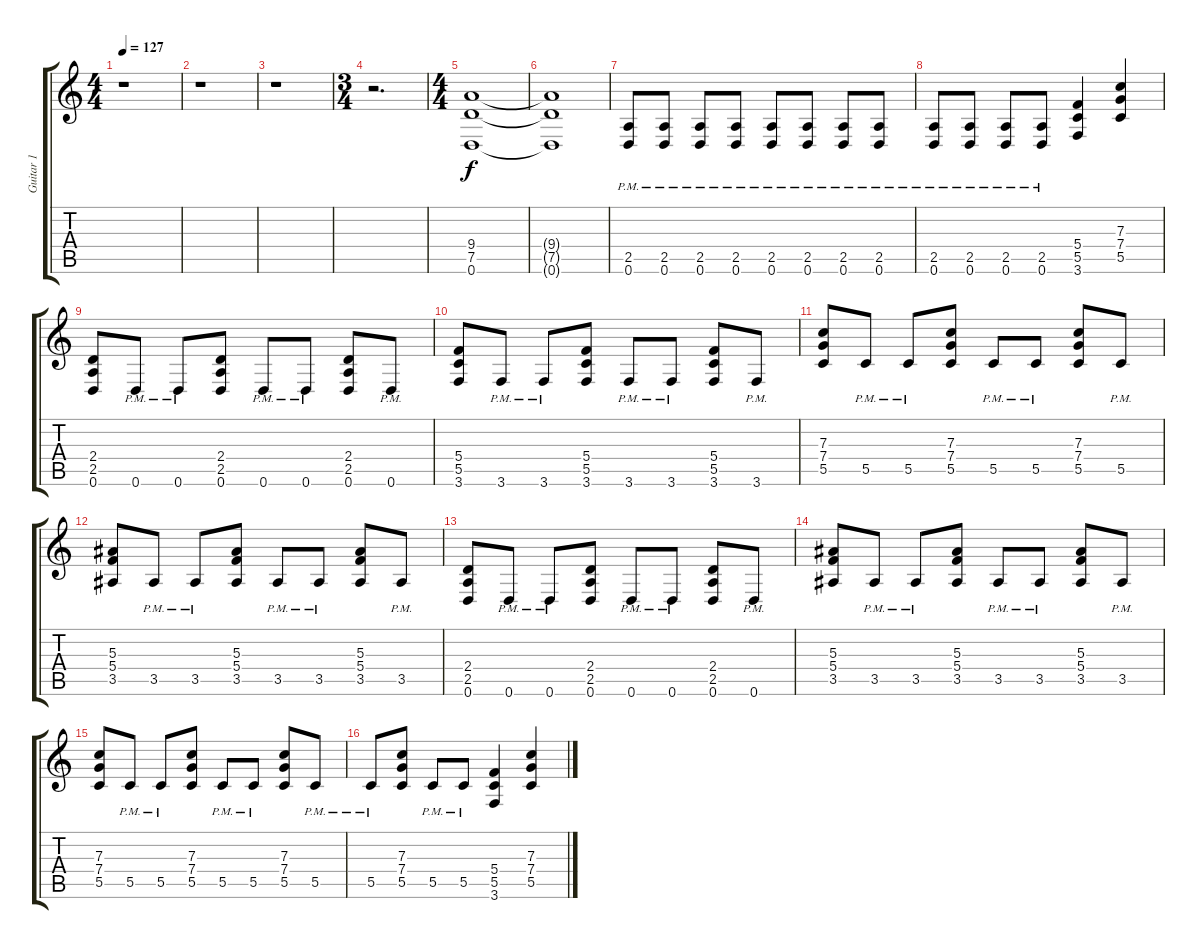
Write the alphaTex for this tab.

\track ("Guitar 1" "Guitar 1") {instrument overdrivenguitar}
\staff {score tabs}
\tuning (D4 A3 F3 C3 G2 D2) {hide}
\ts (4 4)
\tempo 127
\clef g2
\ks c
r.1{dy f} |
r.1 |
r.1 |
\ts (3 4)
r.2{d} |
\ts (4 4)
(9.4 7.5 0.6).1 |
(9.4{t} 7.5{t} 0.6{t}).1 |
(2.5{pm} 0.6{pm}).8 (2.5 0.6{pm}).8 (2.5 0.6{pm}).8 (2.5 0.6{pm}).8 (2.5 0.6{pm}).8 (2.5 0.6{pm}).8 (2.5 0.6{pm}).8 (2.5 0.6{pm}).8 |
(2.5 0.6{pm}).8 (2.5 0.6{pm}).8 (2.5 0.6{pm}).8 (2.5 0.6{pm}).8 (5.4 5.5 3.6).4 (7.3 7.4 5.5).4 |
(2.4 2.5 0.6).8 0.6{pm}.8 0.6{pm}.8 (2.4 2.5 0.6).8 0.6{pm}.8 0.6{pm}.8 (2.4 2.5 0.6).8 0.6{pm}.8 |
(5.4 5.5 3.6).8 3.6{pm}.8 3.6{pm}.8 (5.4 5.5 3.6).8 3.6{pm}.8 3.6{pm}.8 (5.4 5.5 3.6).8 3.6{pm}.8 |
(7.3 7.4 5.5).8 5.5{pm}.8 5.5{pm}.8 (7.3 7.4 5.5).8 5.5{pm}.8 5.5{pm}.8 (7.3 7.4 5.5).8 5.5{pm}.8 |
(5.3 5.4 3.5).8 3.5{pm}.8 3.5{pm}.8 (5.3 5.4 3.5).8 3.5{pm}.8 3.5{pm}.8 (5.3 5.4 3.5).8 3.5{pm}.8 |
(2.4 2.5 0.6).8 0.6{pm}.8 0.6{pm}.8 (2.4 2.5 0.6).8 0.6{pm}.8 0.6{pm}.8 (2.4 2.5 0.6).8 0.6{pm}.8 |
(5.3 5.4 3.5).8 3.5{pm}.8 3.5{pm}.8 (5.3 5.4 3.5).8 3.5{pm}.8 3.5{pm}.8 (5.3 5.4 3.5).8 3.5{pm}.8 |
(7.3 7.4 5.5).8 5.5{pm}.8 5.5{pm}.8 (7.3 7.4 5.5).8 5.5{pm}.8 5.5{pm}.8 (7.3 7.4 5.5).8 5.5{pm}.8 |
5.5{pm}.8 (7.3 7.4 5.5).8 5.5{pm}.8 5.5{pm}.8 (5.4 5.5 3.6).4 (7.3 7.4 5.5).4
